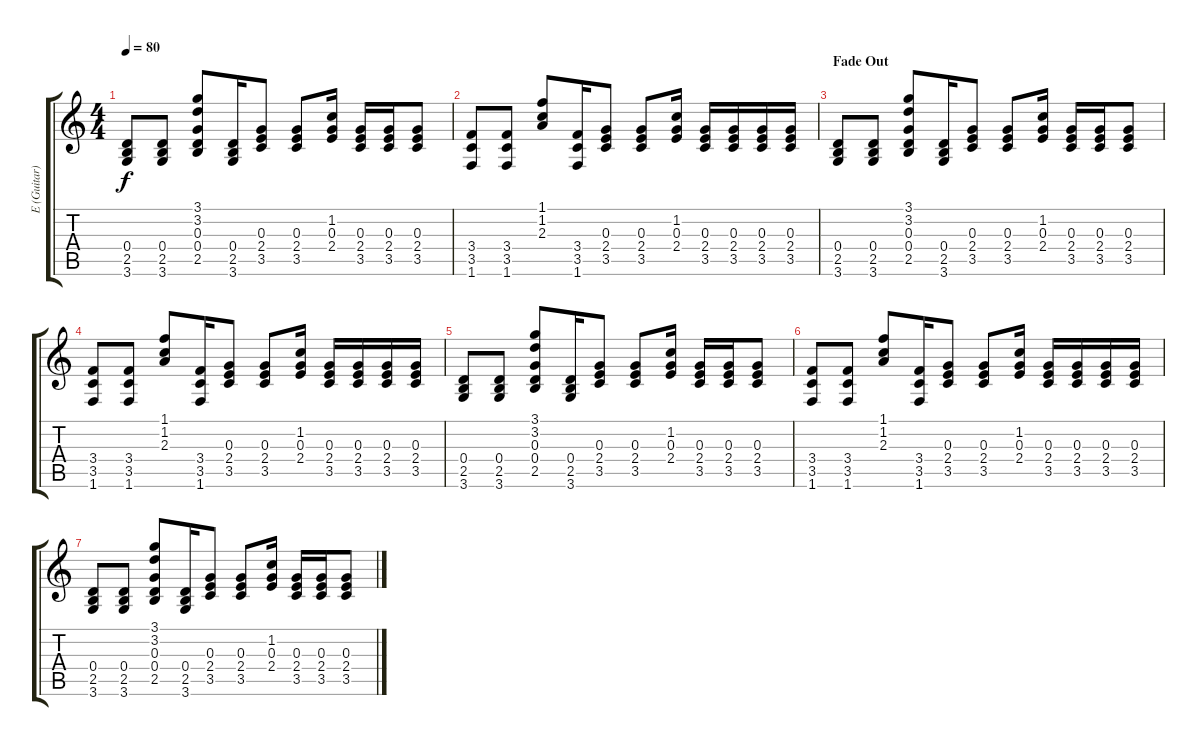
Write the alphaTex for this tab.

\track ("E (Guitar)" "E (Guitar)") {instrument overdrivenguitar}
\staff {score tabs}
\tuning (E4 B3 G3 D3 A2 E2) {hide}
\ts (4 4)
\tempo 80
\clef g2
\ks c
(0.4 2.5 3.6).8{dy f} (0.4 2.5 3.6).8 (3.1 3.2 0.3 0.4 2.5).8 (0.4 2.5 3.6).16 (0.3 2.4 3.5).8 (0.3 2.4 3.5).8 (1.2 0.3 2.4).16 (0.3 2.4 3.5).16 (0.3 2.4 3.5).16 (0.3 2.4 3.5).8 |
(3.4 3.5 1.6).8 (3.4 3.5 1.6).8 (1.1 1.2 2.3).8 (3.4 3.5 1.6).16 (0.3 2.4 3.5).8 (0.3 2.4 3.5).8 (1.2 0.3 2.4).16 (0.3 2.4 3.5).16 (0.3 2.4 3.5).16 (0.3 2.4 3.5).16 (0.3 2.4 3.5).16 |
\section ("" "Fade Out")
(0.4 2.5 3.6).8{volume 0} (0.4 2.5 3.6).8 (3.1 3.2 0.3 0.4 2.5).8 (0.4 2.5 3.6).16 (0.3 2.4 3.5).8 (0.3 2.4 3.5).8 (1.2 0.3 2.4).16 (0.3 2.4 3.5).16 (0.3 2.4 3.5).16 (0.3 2.4 3.5).8 |
(3.4 3.5 1.6).8 (3.4 3.5 1.6).8 (1.1 1.2 2.3).8 (3.4 3.5 1.6).16 (0.3 2.4 3.5).8 (0.3 2.4 3.5).8 (1.2 0.3 2.4).16 (0.3 2.4 3.5).16 (0.3 2.4 3.5).16 (0.3 2.4 3.5).16 (0.3 2.4 3.5).16 |
(0.4 2.5 3.6).8 (0.4 2.5 3.6).8 (3.1 3.2 0.3 0.4 2.5).8 (0.4 2.5 3.6).16 (0.3 2.4 3.5).8 (0.3 2.4 3.5).8 (1.2 0.3 2.4).16 (0.3 2.4 3.5).16 (0.3 2.4 3.5).16 (0.3 2.4 3.5).8 |
(3.4 3.5 1.6).8 (3.4 3.5 1.6).8 (1.1 1.2 2.3).8 (3.4 3.5 1.6).16 (0.3 2.4 3.5).8 (0.3 2.4 3.5).8 (1.2 0.3 2.4).16 (0.3 2.4 3.5).16 (0.3 2.4 3.5).16 (0.3 2.4 3.5).16 (0.3 2.4 3.5).16 |
(0.4 2.5 3.6).8 (0.4 2.5 3.6).8 (3.1 3.2 0.3 0.4 2.5).8 (0.4 2.5 3.6).16 (0.3 2.4 3.5).8 (0.3 2.4 3.5).8 (1.2 0.3 2.4).16 (0.3 2.4 3.5).16 (0.3 2.4 3.5).16 (0.3 2.4 3.5).8
